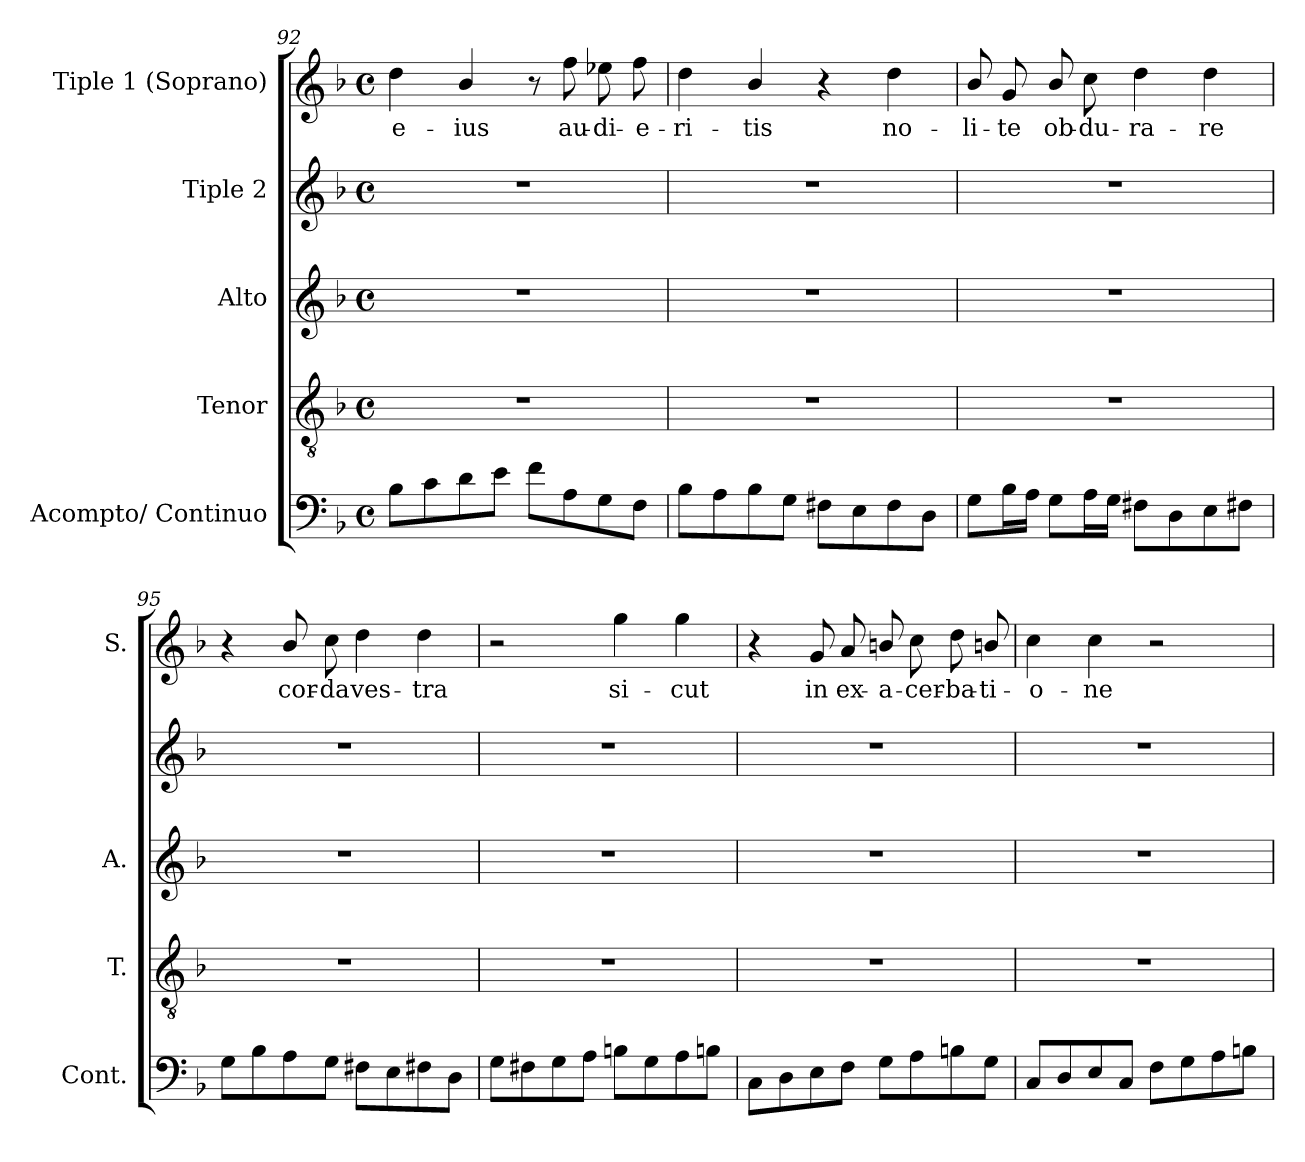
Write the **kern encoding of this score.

**kern	**kern	**kern	**kern	**kern	**text
*part5	*part4	*part3	*part2	*part1	*part1
*staff5	*staff4	*staff3	*staff2	*staff1	*staff1
*I"Acompto/ Continuo	*I"Tenor	*I"Alto	*I"Tiple 2	*I"Tiple 1 (Soprano)	*
*I'Cont.	*I'T.	*I'A.	*	*I'S.	*
*clefF4	*clefGv2	*clefG2	*clefG2	*clefG2	*
*	*ITrd7c12	*	*	*	*
*k[b-]	*k[b-]	*k[b-]	*k[b-]	*k[b-]	*
*F:	*F:	*F:	*F:	*F:	*
*M4/4	*M4/4	*M4/4	*M4/4	*M4/4	*
*met(c)	*met(c)	*met(c)	*met(c)	*met(c)	*
=92	=92	=92	=92	=92	=92
!	!	!	!	!	!LO:LY:b:color=#000000
8B-i\L	1r	1r	1r	4ddi\	e-
8ci\	.	.	.	.	.
!	!	!	!	!	!LO:LY:b:color=#000000
8di\	.	.	.	4b-i/	-ius
8ei\J	.	.	.	.	.
8fi\L	.	.	.	8r	.
!	!	!	!	!	!LO:LY:b:color=#000000
8Ai\	.	.	.	8ffi\	au-
!	!	!	!	!	!LO:LY:b:color=#000000
8Gi\	.	.	.	8ee-Xi\	-di-
!	!	!	!	!	!LO:LY:b:color=#000000
8Fi\J	.	.	.	8ffi\	-e-
!!LO:LB:g=z
=93	=93	=93	=93	=93	=93
!	!	!	!	!	!LO:LY:b:color=#000000
8B-i\L	1r	1r	1r	4ddi\	-ri-
8Ai\	.	.	.	.	.
!	!	!	!	!	!LO:LY:b:color=#000000
8B-i\	.	.	.	4b-i/	-tis
8Gi\J	.	.	.	.	.
8F#Xi\L	.	.	.	4r	.
8Ei\	.	.	.	.	.
!	!	!	!	!	!LO:LY:b:color=#000000
8F#i\	.	.	.	4ddi\	no-
8Di\J	.	.	.	.	.
=94	=94	=94	=94	=94	=94
!	!	!	!	!	!LO:LY:b:color=#000000
8Gi\L	1r	1r	1r	8b-i/	-li-
!	!	!	!	!	!LO:LY:b:color=#000000
16B-i\L	.	.	.	8gi/	-te
16Ai\JJ	.	.	.	.	.
!	!	!	!	!	!LO:LY:b:color=#000000
8Gi\L	.	.	.	8b-i/	ob-
!	!	!	!	!	!LO:LY:b:color=#000000
16Ai\L	.	.	.	8cci\	-du-
16Gi\JJ	.	.	.	.	.
!	!	!	!	!	!LO:LY:b:color=#000000
8F#Xi\L	.	.	.	4ddi\	-ra-
8Di\	.	.	.	.	.
!	!	!	!	!	!LO:LY:b:color=#000000
8Ei\	.	.	.	4ddi\	-re
8F#Xi\J	.	.	.	.	.
=95	=95	=95	=95	=95	=95
8Gi\L	1r	1r	1r	4r	.
8B-i\	.	.	.	.	.
!	!	!	!	!	!LO:LY:b:color=#000000
8Ai\	.	.	.	8b-i/	cor-
!	!	!	!	!	!LO:LY:b:color=#000000
8Gi\J	.	.	.	8cci\	-da
!	!	!	!	!	!LO:LY:b:color=#000000
8F#Xi\L	.	.	.	4ddi\	ves-
8Ei\	.	.	.	.	.
!	!	!	!	!	!LO:LY:b:color=#000000
8F#Xi\	.	.	.	4ddi\	-tra
8Di\J	.	.	.	.	.
=96	=96	=96	=96	=96	=96
8Gi\L	1r	1r	1r	2r	.
8F#Xi\	.	.	.	.	.
8Gi\	.	.	.	.	.
8Ai\J	.	.	.	.	.
!	!	!	!	!	!LO:LY:b:color=#000000
8Bni\L	.	.	.	4ggi\	si-
8Gi\	.	.	.	.	.
!	!	!	!	!	!LO:LY:b:color=#000000
8Ai\	.	.	.	4ggi\	-cut
8Bni\J	.	.	.	.	.
=97	=97	=97	=97	=97	=97
8Ci\L	1r	1r	1r	4r	.
8Di\	.	.	.	.	.
!	!	!	!	!	!LO:LY:b:color=#000000
8Ei\	.	.	.	8gi/	in
!	!	!	!	!	!LO:LY:b:color=#000000
8Fi\J	.	.	.	8ai/	ex-
!	!	!	!	!	!LO:LY:b:color=#000000
8Gi\L	.	.	.	8bni/	-a-
!	!	!	!	!	!LO:LY:b:color=#000000
8Ai\	.	.	.	8cci\	-cer-
!	!	!	!	!	!LO:LY:b:color=#000000
8Bni\	.	.	.	8ddi\	-ba-
!	!	!	!	!	!LO:LY:b:color=#000000
8Gi\J	.	.	.	8bni/	-ti-
!!LO:LB:g=z
=98	=98	=98	=98	=98	=98
!	!	!	!	!	!LO:LY:b:color=#000000
8Ci/L	1r	1r	1r	4cci\	-o-
8Di/	.	.	.	.	.
!	!	!	!	!	!LO:LY:b:color=#000000
8Ei/	.	.	.	4cci\	-ne
8Ci/J	.	.	.	.	.
8Fi\L	.	.	.	2r	.
8Gi\	.	.	.	.	.
8Ai\	.	.	.	.	.
8Bni\J	.	.	.	.	.
=	=	=	=	=	=
*-	*-	*-	*-	*-	*-
